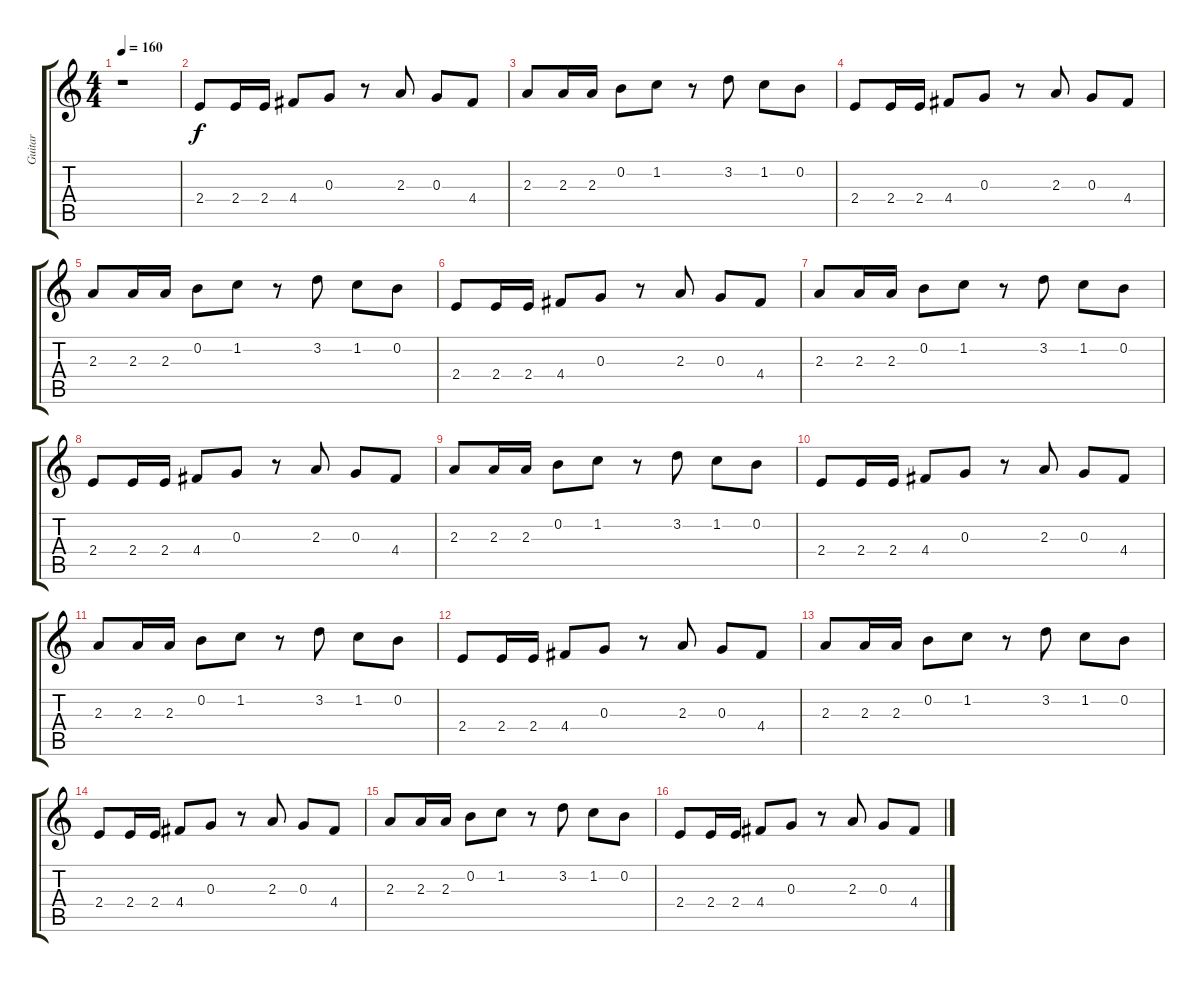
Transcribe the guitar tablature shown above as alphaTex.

\track ("Guitar" "Guitar") {instrument electricguitarmuted}
\staff {score tabs}
\tuning (E4 B3 G3 D3 A2 E2) {hide}
\ts (4 4)
\tempo 160
\clef g2
\ks c
r.1{dy f instrument electricguitarmuted} |
2.4.8 2.4.16 2.4.16 4.4.8 0.3.8 r.8 2.3.8 0.3.8 4.4.8 |
2.3.8 2.3.16 2.3.16 0.2.8 1.2.8 r.8 3.2.8 1.2.8 0.2.8 |
2.4.8 2.4.16 2.4.16 4.4.8 0.3.8 r.8 2.3.8 0.3.8 4.4.8 |
2.3.8 2.3.16 2.3.16 0.2.8 1.2.8 r.8 3.2.8 1.2.8 0.2.8 |
2.4.8 2.4.16 2.4.16 4.4.8 0.3.8 r.8 2.3.8 0.3.8 4.4.8 |
2.3.8 2.3.16 2.3.16 0.2.8 1.2.8 r.8 3.2.8 1.2.8 0.2.8 |
2.4.8 2.4.16 2.4.16 4.4.8 0.3.8 r.8 2.3.8 0.3.8 4.4.8 |
2.3.8 2.3.16 2.3.16 0.2.8 1.2.8 r.8 3.2.8 1.2.8 0.2.8 |
2.4.8 2.4.16 2.4.16 4.4.8 0.3.8 r.8 2.3.8 0.3.8 4.4.8 |
2.3.8 2.3.16 2.3.16 0.2.8 1.2.8 r.8 3.2.8 1.2.8 0.2.8 |
2.4.8 2.4.16 2.4.16 4.4.8 0.3.8 r.8 2.3.8 0.3.8 4.4.8 |
2.3.8 2.3.16 2.3.16 0.2.8 1.2.8 r.8 3.2.8 1.2.8 0.2.8 |
2.4.8 2.4.16 2.4.16 4.4.8 0.3.8 r.8 2.3.8 0.3.8 4.4.8 |
2.3.8 2.3.16 2.3.16 0.2.8 1.2.8 r.8 3.2.8 1.2.8 0.2.8 |
2.4.8 2.4.16 2.4.16 4.4.8 0.3.8 r.8 2.3.8 0.3.8 4.4.8
